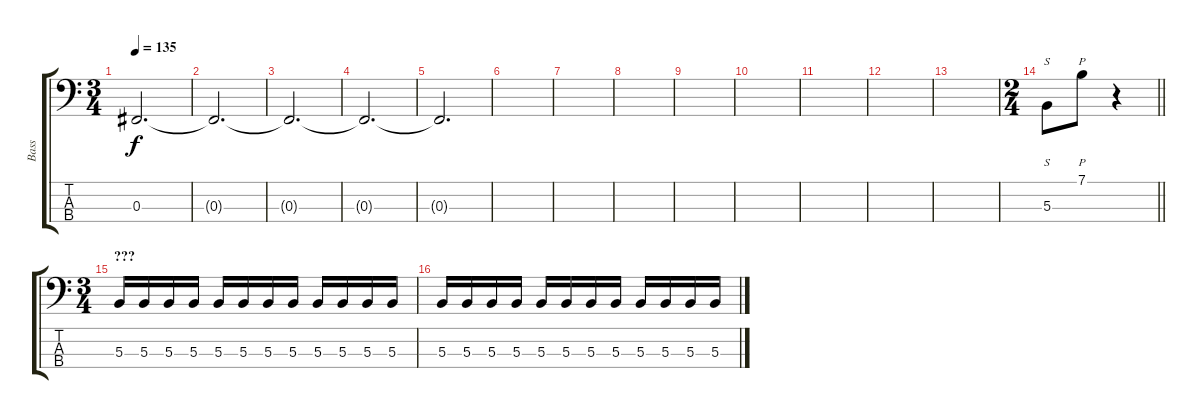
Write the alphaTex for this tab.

\track ("Bass" "Bass") {instrument electricbassfinger}
\staff {score tabs}
\tuning (E2 B1 Gb1 Db1) {hide}
\ts (3 4)
\tempo 135
\clef f4
\ks c
0.3{t}.2{d dy f} |
0.3{t}.2{d} |
0.3{t}.2{d} |
0.3{t}.2{d} |
0.3{t}.2{d} |
|
|
|
|
|
|
|
|
\ts (2 4)
\barLineRight lightlight
5.3.8{s} 7.1.8{p} r.4 |
\ts (3 4)
\section ("" "???")
5.3.16 5.3.16 5.3.16 5.3.16 5.3.16 5.3.16 5.3.16 5.3.16 5.3.16 5.3.16 5.3.16 5.3.16 |
5.3.16 5.3.16 5.3.16 5.3.16 5.3.16 5.3.16 5.3.16 5.3.16 5.3.16 5.3.16 5.3.16 5.3.16
